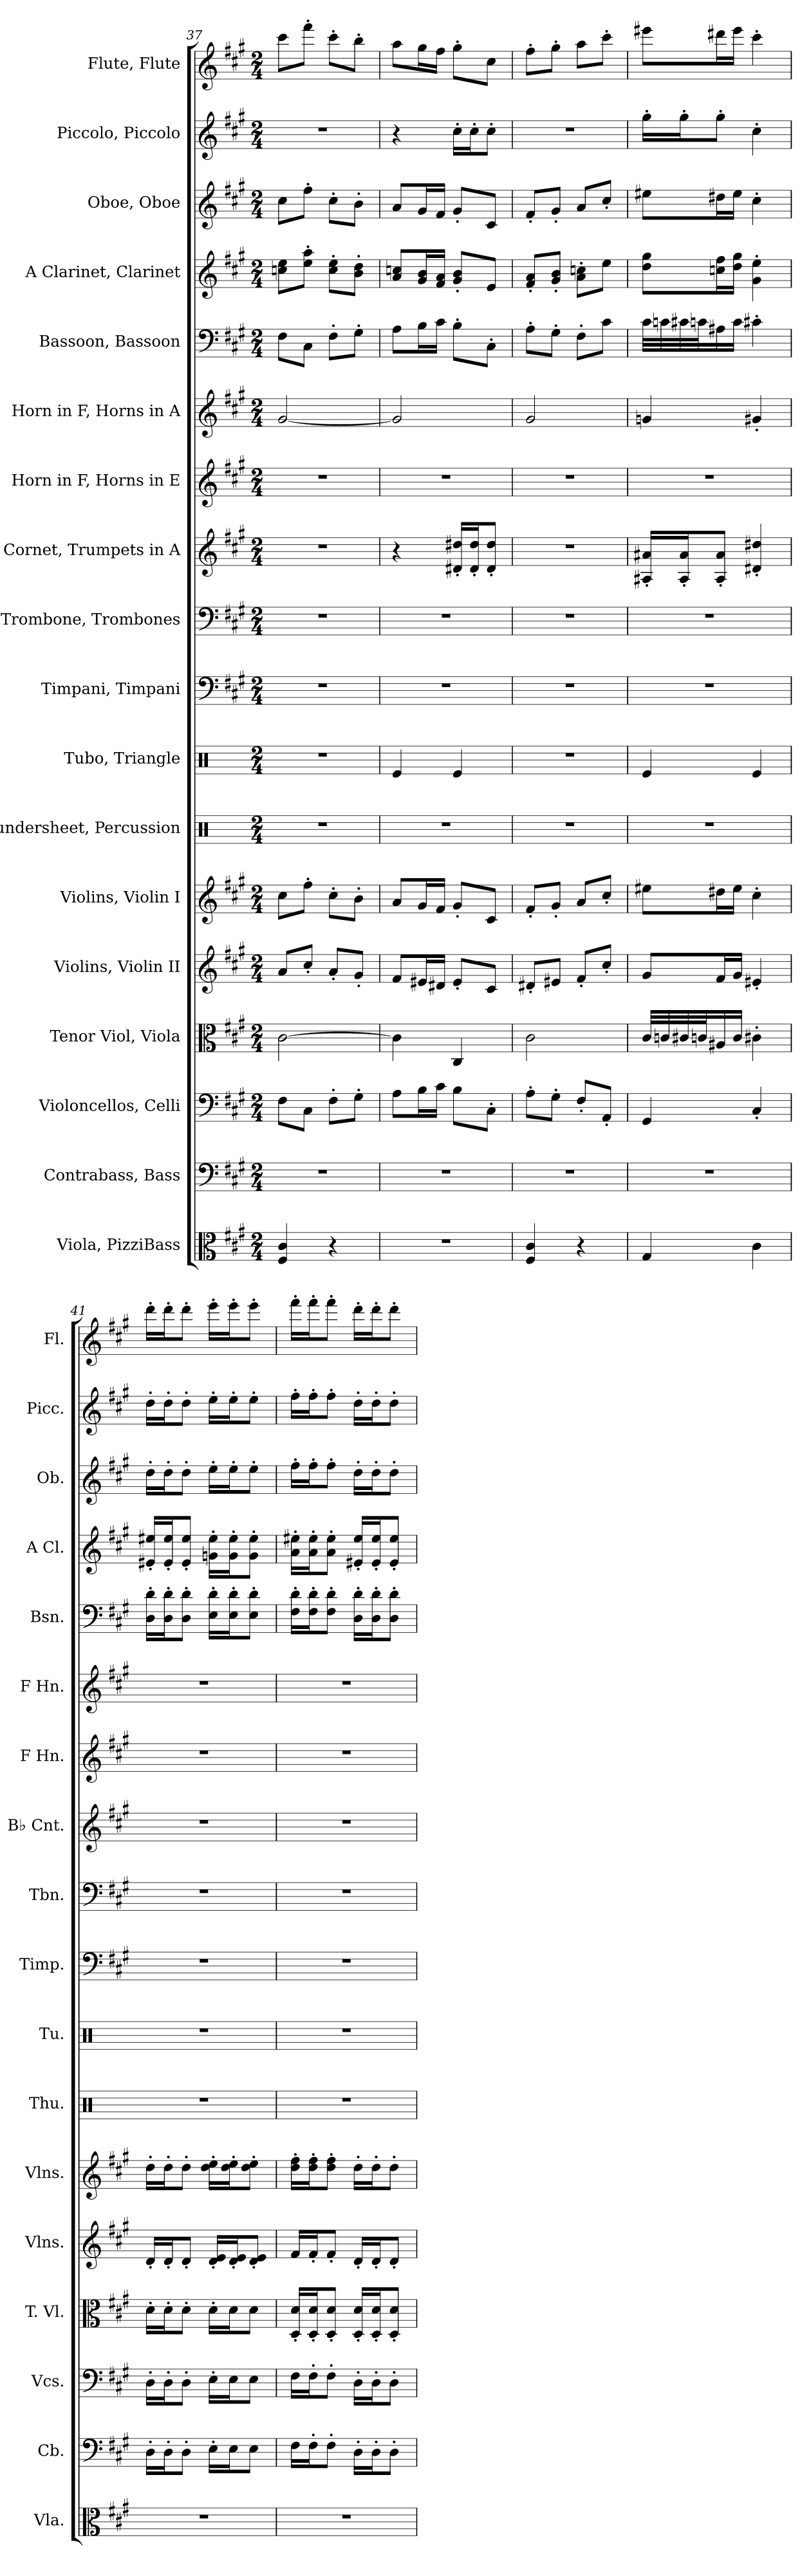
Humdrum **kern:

**kern	**kern	**kern	**kern	**kern	**kern	**kern	**kern	**kern	**kern	**kern	**kern	**kern	**kern	**kern	**kern	**kern	**kern
*part18	*part17	*part16	*part15	*part14	*part13	*part12	*part11	*part10	*part9	*part8	*part7	*part6	*part5	*part4	*part3	*part2	*part1
*staff18	*staff17	*staff16	*staff15	*staff14	*staff13	*staff12	*staff11	*staff10	*staff9	*staff8	*staff7	*staff6	*staff5	*staff4	*staff3	*staff2	*staff1
*I"Viola, PizziBass	*I"Contrabass, Bass	*I"Violoncellos, Celli	*I"Tenor Viol, Viola	*I"Violins, Violin II	*I"Violins, Violin I	*I"Thundersheet, Percussion	*I"Tubo, Triangle	*I"Timpani, Timpani	*I"Trombone, Trombones	*I"B♭ Cornet, Trumpets in A	*I"Horn in F, Horns in E	*I"Horn in F, Horns in A	*I"Bassoon, Bassoon	*I"A Clarinet, Clarinet	*I"Oboe, Oboe	*I"Piccolo, Piccolo	*I"Flute, Flute
*I'Vla.	*I'Cb.	*I'Vcs.	*I'T. Vl.	*I'Vlns.	*I'Vlns.	*I'Thu.	*I'Tu.	*I'Timp.	*I'Tbn.	*I'B♭ Cnt.	*I'F Hn.	*I'F Hn.	*I'Bsn.	*I'A Cl.	*I'Ob.	*I'Picc.	*I'Fl.
*clefC3	*clefF4	*clefF4	*clefC3	*clefG2	*clefG2	*clefX	*clefX	*clefF4	*clefF4	*clefG2	*clefG2	*clefG2	*clefF4	*clefG2	*clefG2	*clefG2	*clefG2
*	*ITrd7c12	*	*	*	*	*	*	*	*	*ITrd1c2	*ITrd4c7	*ITrd4c7	*	*ITrd2c3	*	*ITrd-7c-12	*
*k[f#c#g#]	*k[f#c#g#]	*k[f#c#g#]	*k[f#c#g#]	*k[f#c#g#]	*k[f#c#g#]	*k[]	*k[]	*k[f#c#g#]	*k[f#c#g#]	*k[f#]	*k[f#c#]	*k[f#c#]	*k[f#c#g#]	*k[f#c#g#d#a#e#]	*k[f#c#g#]	*k[f#c#g#]	*k[f#c#g#]
*M2/4	*M2/4	*M2/4	*M2/4	*M2/4	*M2/4	*M2/4	*M2/4	*M2/4	*M2/4	*M2/4	*M2/4	*M2/4	*M2/4	*M2/4	*M2/4	*M2/4	*M2/4
=37	=37	=37	=37	=37	=37	=37	=37	=37	=37	=37	=37	=37	=37	=37	=37	=37	=37
4F#/ 4c#/	2r	8F#\L	[2c#\	8a/L	8cc#\L	2r	2r	2r	2r	2r	2r	[2c#/	8F#\L	8an\ 8cc#\L	8cc#\L	2r	8ccc#\L
.	.	8C#\J	.	8cc#'/J	8ff#'\J	.	.	.	.	.	.	.	8C#\J	8cc#\' 8ff#\'J	8ff#'\J	.	8fff#'\J
4r	.	8F#'\L	.	8a'/L	8cc#'\L	.	.	.	.	.	.	.	8F#'\L	8a\' 8cc#\'L	8cc#'\L	.	8ccc#'\L
.	.	8G#'\J	.	8g#'/J	8b'\J	.	.	.	.	.	.	.	8G#'\J	8g#\' 8b\'J	8b'\J	.	8bb'\J
!!LO:PB:g=z
=38	=38	=38	=38	=38	=38	=38	=38	=38	=38	=38	=38	=38	=38	=38	=38	=38	=38
2r	2r	8A\L	4c#\]	8f#/L	8a/L	2r	4Re/	2r	2r	4r	2r	2c#/]	8A\L	8f#/ 8an/L	8a/L	4r	8aa\L
.	.	16B\L	.	16e#X/L	16g#/L	.	.	.	.	.	.	.	16B\L	16e#/ 16g#/L	16g#/L	.	16gg#\L
.	.	16c#\JJ	.	16d#X/JJ	16f#/JJ	.	.	.	.	.	.	.	16c#\JJ	16d#/ 16f#/JJ	16f#/JJ	.	16ff#\JJ
.	.	8B\L	4C#/	8e#'/L	8g#'/L	.	4Re/	.	.	16c#X/' 16cc#X/'LL	.	.	8B'\L	8e#/' 8g#/'L	8g#'/L	16ccc#'\LL	8gg#'\L
.	.	.	.	.	.	.	.	.	.	16c#/' 16cc#/'J	.	.	.	.	.	16ccc#'\J	.
.	.	8C#'\J	.	8c#/J	8c#/J	.	.	.	.	8c#/' 8cc#/'J	.	.	8C#'\J	8c#/J	8c#/J	8ccc#'\J	8cc#\J
=39	=39	=39	=39	=39	=39	=39	=39	=39	=39	=39	=39	=39	=39	=39	=39	=39	=39
4F#/ 4c#/	2r	8A'\L	2c#\	8d#X'/L	8f#'/L	2r	2r	2r	2r	2r	2r	2c#/	8A'\L	8d#/' 8f#/'L	8f#'/L	2r	8ff#'\L
.	.	8G#'\J	.	8e#X/J	8g#'/J	.	.	.	.	.	.	.	8G#'\J	8e#/' 8g#/'J	8g#'/J	.	8gg#'\J
4r	.	8F#'/L	.	8f#'/L	8a/L	.	.	.	.	.	.	.	8F#'\L	8f#\' 8an\'L	8a/L	.	8aa\L
.	.	8AA'/J	.	8cc#'/J	8cc#'/J	.	.	.	.	.	.	.	8c#\J	8cc#\J	8cc#'/J	.	8ccc#'\J
=40	=40	=40	=40	=40	=40	=40	=40	=40	=40	=40	=40	=40	=40	=40	=40	=40	=40
4G#/	2r	4GG#/	32c#/LLL	8g#/L	8ee#X\L	2r	4Re/	2r	2r	16G#X/' 16g#X/'LL	2r	4cn/	32c#\LLL	8b\ 8ee#\L	8ee#X\L	16ggg#'\LL	8eee#X\L
.	.	.	32cn/	.	.	.	.	.	.	.	.	.	32cn\	.	.	.	.
.	.	.	32c#X/	.	.	.	.	.	.	16G#/' 16g#/'J	.	.	32c#X\	.	.	16ggg#'\J	.
.	.	.	32cn/J	.	.	.	.	.	.	.	.	.	32cn\J	.	.	.	.
.	.	.	16A#X/	16f#/L	16dd#X\L	.	.	.	.	8G#/' 8g#/'J	.	.	16A#X\	16an\ 16dd#\L	16dd#X\L	8ggg#'\J	16ddd#X\L
.	.	.	16c/JJ	16g#/JJ	16ee#\JJ	.	.	.	.	.	.	.	16c\JJ	16b\ 16ee#\JJ	16ee#\JJ	.	16eee#\JJ
4c#\	.	4C#'/	4c#X'\	4e#X'/	4cc#'\	.	4Re/	.	.	4c#X/' 4cc#X/'	.	4c#X'/	4c#X'\	4e#\' 4cc#\'	4cc#'\	4ccc#'\	4ccc#'\
=41	=41	=41	=41	=41	=41	=41	=41	=41	=41	=41	=41	=41	=41	=41	=41	=41	=41
2r	16DD'\LL	16D'\LL	16d'\LL	16d'/LL	16dd'\LL	2r	2r	2r	2r	2r	2r	2r	16D\' 16d\'LL	16c##X/' 16cc##X/'LL	16dd'\LL	16ddd'\LL	16ddd'\LL
.	16DD'\J	16D'\J	16d'\J	16d'/J	16dd'\J	.	.	.	.	.	.	.	16D\' 16d\'J	16c##/' 16cc##/'J	16dd'\J	16ddd'\J	16ddd'\J
.	8DD'\J	8D'\J	8d'\J	8d'/J	8dd'\J	.	.	.	.	.	.	.	8D\' 8d\'J	8c##/' 8cc##/'J	8dd'\J	8ddd'\J	8ddd'\J
.	16EE'\LL	16E'\LL	16d'\LL	16d/' 16e/'LL	16dd\' 16ee\'LL	.	.	.	.	.	.	.	16E\' 16d\'LL	16en\' 16cc##\'LL	16ee'\LL	16eee'\LL	16eee'\LL
.	16EE\J	16E\J	16d\J	16d/' 16e/'J	16dd\' 16ee\'J	.	.	.	.	.	.	.	16E\' 16d\'J	16e\' 16cc##\'J	16ee'\J	16eee'\J	16eee'\J
.	8EE\J	8E\J	8d\J	8d/' 8e/'J	8dd\' 8ee\'J	.	.	.	.	.	.	.	8E\' 8d\'J	8e\' 8cc##\'J	8ee'\J	8eee'\J	8eee'\J
!!LO:PB:g=z
=42	=42	=42	=42	=42	=42	=42	=42	=42	=42	=42	=42	=42	=42	=42	=42	=42	=42
2r	16FF#\LL	16F#\LL	16D/' 16d/'LL	16f#/LL	16dd\' 16ff#\'LL	2r	2r	2r	2r	2r	2r	2r	16F#\' 16d\'LL	16f#\' 16cc##X\'LL	16ff#'\LL	16fff#'\LL	16fff#'\LL
.	16FF#'\J	16F#'\J	16D/' 16d/'J	16f#'/J	16dd\' 16ff#\'J	.	.	.	.	.	.	.	16F#\' 16d\'J	16f#\' 16cc##\'J	16ff#'\J	16fff#'\J	16fff#'\J
.	8FF#'\J	8F#'\J	8D/' 8d/'J	8f#'/J	8dd\' 8ff#\'J	.	.	.	.	.	.	.	8F#\' 8d\'J	8f#\' 8cc##\'J	8ff#'\J	8fff#'\J	8fff#'\J
.	16DD'\LL	16D'\LL	16D/' 16d/'LL	16d'/LL	16dd'\LL	.	.	.	.	.	.	.	16D\' 16d\'LL	16c##X/' 16cc##/'LL	16dd'\LL	16ddd'\LL	16ddd'\LL
.	16DD'\J	16D'\J	16D/' 16d/'J	16d'/J	16dd'\J	.	.	.	.	.	.	.	16D\' 16d\'J	16c##/' 16cc##/'J	16dd'\J	16ddd'\J	16ddd'\J
.	8DD'\J	8D'\J	8D/' 8d/'J	8d'/J	8dd'\J	.	.	.	.	.	.	.	8D\' 8d\'J	8c##/' 8cc##/'J	8dd'\J	8ddd'\J	8ddd'\J
=	=	=	=	=	=	=	=	=	=	=	=	=	=	=	=	=	=
*-	*-	*-	*-	*-	*-	*-	*-	*-	*-	*-	*-	*-	*-	*-	*-	*-	*-
